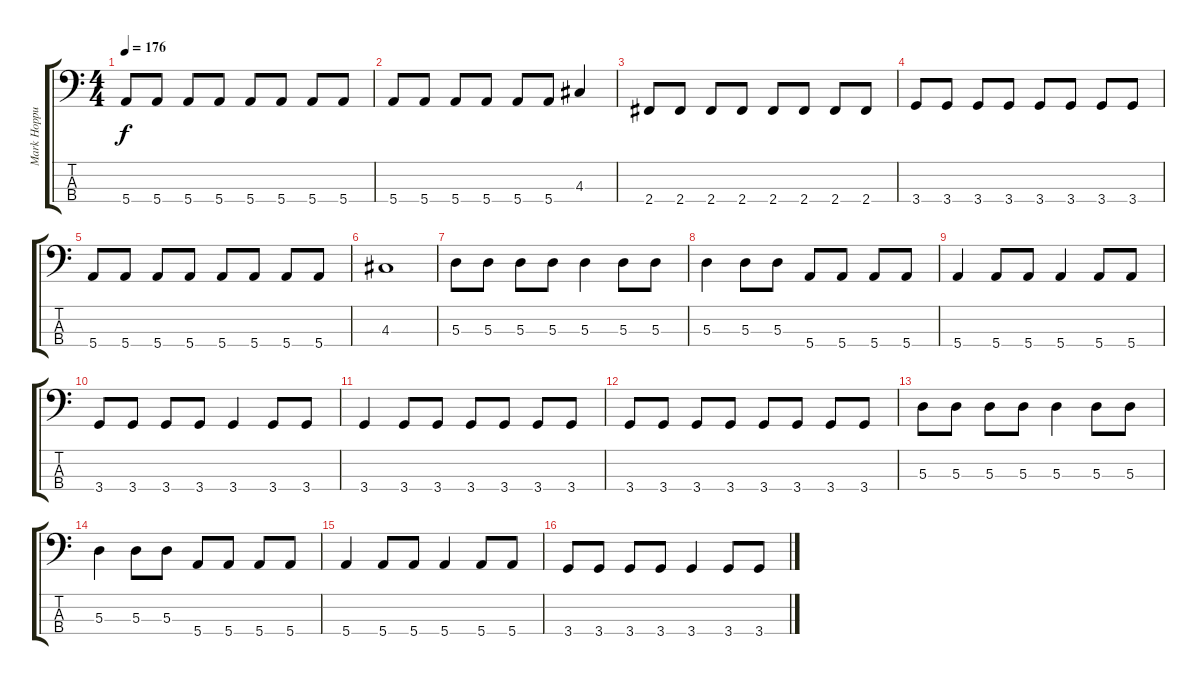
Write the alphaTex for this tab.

\track ("Mark Hoppus - Bass" "Mark Hoppu") {instrument electricbasspick}
\staff {score tabs}
\tuning (G2 D2 A1 E1) {hide}
\ts (4 4)
\tempo 176
\clef f4
\ks c
5.4.8{dy f} 5.4.8 5.4.8 5.4.8 5.4.8 5.4.8 5.4.8 5.4.8 |
5.4.8 5.4.8 5.4.8 5.4.8 5.4.8 5.4.8 4.3.4 |
2.4.8 2.4.8 2.4.8 2.4.8 2.4.8 2.4.8 2.4.8 2.4.8 |
3.4.8 3.4.8 3.4.8 3.4.8 3.4.8 3.4.8 3.4.8 3.4.8 |
5.4.8 5.4.8 5.4.8 5.4.8 5.4.8 5.4.8 5.4.8 5.4.8 |
4.3.1 |
5.3.8 5.3.8 5.3.8 5.3.8 5.3.4 5.3.8 5.3.8 |
5.3.4 5.3.8 5.3.8 5.4.8 5.4.8 5.4.8 5.4.8 |
5.4.4 5.4.8 5.4.8 5.4.4 5.4.8 5.4.8 |
3.4.8 3.4.8 3.4.8 3.4.8 3.4.4 3.4.8 3.4.8 |
3.4.4 3.4.8 3.4.8 3.4.8 3.4.8 3.4.8 3.4.8 |
3.4.8 3.4.8 3.4.8 3.4.8 3.4.8 3.4.8 3.4.8 3.4.8 |
5.3.8 5.3.8 5.3.8 5.3.8 5.3.4 5.3.8 5.3.8 |
5.3.4 5.3.8 5.3.8 5.4.8 5.4.8 5.4.8 5.4.8 |
5.4.4 5.4.8 5.4.8 5.4.4 5.4.8 5.4.8 |
3.4.8 3.4.8 3.4.8 3.4.8 3.4.4 3.4.8 3.4.8
